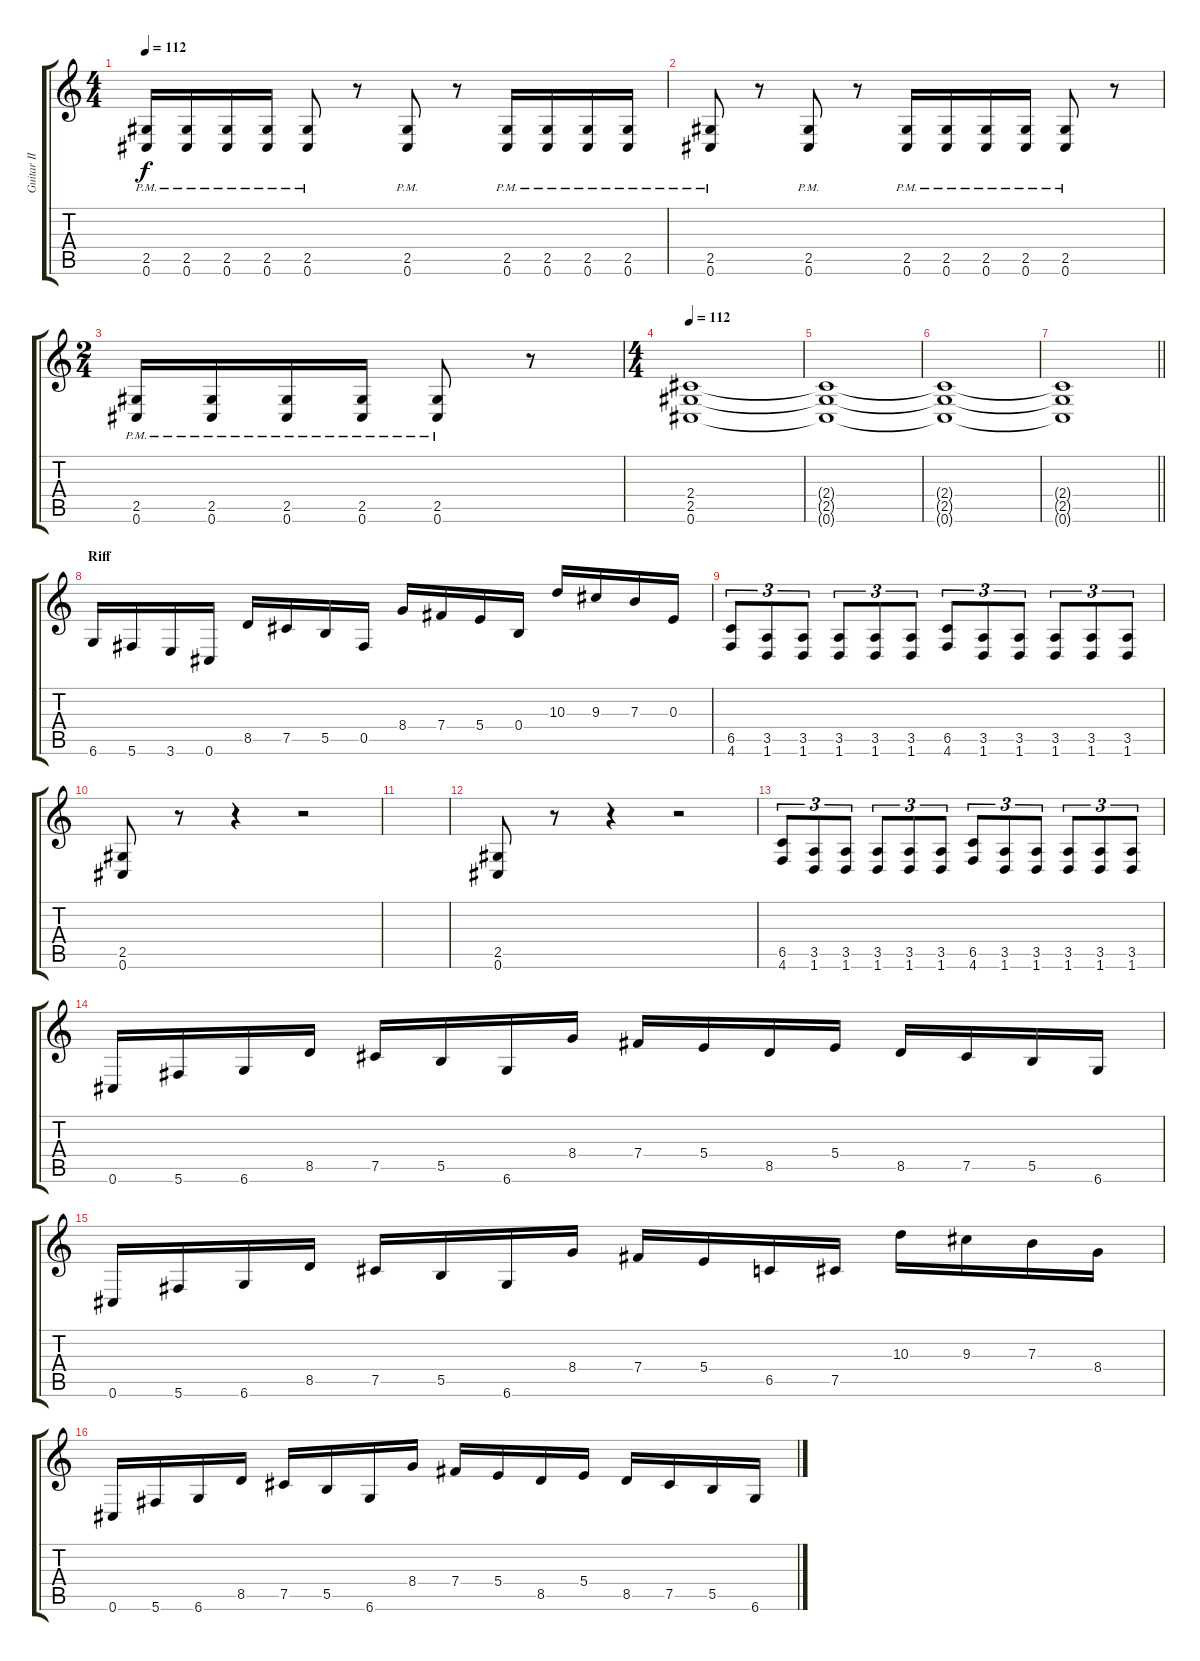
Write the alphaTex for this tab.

\track ("Guitar II" "Guitar II") {instrument distortionguitar}
\staff {score tabs}
\tuning (Db4 Ab3 E3 B2 Gb2 Db2) {hide}
\ts (4 4)
\tempo 112
\clef g2
\ks c
(2.5{pm} 0.6{pm}).16{dy f} (2.5{pm} 0.6{pm}).16 (2.5{pm} 0.6{pm}).16 (2.5{pm} 0.6{pm}).16 (2.5{pm} 0.6{pm}).8 r.8 (2.5{pm} 0.6{pm}).8 r.8 (2.5{pm} 0.6{pm}).16 (2.5{pm} 0.6{pm}).16 (2.5{pm} 0.6{pm}).16 (2.5{pm} 0.6{pm}).16 |
(2.5{pm} 0.6{pm}).8 r.8 (2.5{pm} 0.6{pm}).8 r.8 (2.5{pm} 0.6{pm}).16 (2.5{pm} 0.6{pm}).16 (2.5{pm} 0.6{pm}).16 (2.5{pm} 0.6{pm}).16 (2.5{pm} 0.6{pm}).8 r.8 |
\ts (2 4)
(2.5{pm} 0.6{pm}).16 (2.5{pm} 0.6{pm}).16 (2.5{pm} 0.6{pm}).16 (2.5{pm} 0.6{pm}).16 (2.5{pm} 0.6{pm}).8 r.8 |
\ts (4 4)
\tempo 112
(2.4 2.5 0.6).1 |
(2.4{t} 2.5{t} 0.6{t}).1 |
(2.4{t} 2.5{t} 0.6{t}).1 |
\barLineRight lightlight
(2.4{t} 2.5{t} 0.6{t}).1 |
\section ("" "Riff")
6.6.16 5.6.16 3.6.16 0.6.16 8.5.16 7.5.16 5.5.16 0.5.16 8.4.16 7.4.16 5.4.16 0.4.16 10.3.16 9.3.16 7.3.16 0.3.16 |
(6.5 4.6).8{tu (3 2)} (3.5 1.6).8{tu (3 2)} (3.5 1.6).8{tu (3 2)} (3.5 1.6).8{tu (3 2)} (3.5 1.6).8{tu (3 2)} (3.5 1.6).8{tu (3 2)} (6.5 4.6).8{tu (3 2)} (3.5 1.6).8{tu (3 2)} (3.5 1.6).8{tu (3 2)} (3.5 1.6).8{tu (3 2)} (3.5 1.6).8{tu (3 2)} (3.5 1.6).8{tu (3 2)} |
(2.5 0.6).8 r.8 r.4 r.2 |
|
(2.5 0.6).8 r.8 r.4 r.2 |
(6.5 4.6).8{tu (3 2)} (3.5 1.6).8{tu (3 2)} (3.5 1.6).8{tu (3 2)} (3.5 1.6).8{tu (3 2)} (3.5 1.6).8{tu (3 2)} (3.5 1.6).8{tu (3 2)} (6.5 4.6).8{tu (3 2)} (3.5 1.6).8{tu (3 2)} (3.5 1.6).8{tu (3 2)} (3.5 1.6).8{tu (3 2)} (3.5 1.6).8{tu (3 2)} (3.5 1.6).8{tu (3 2)} |
0.6.16 5.6.16 6.6.16 8.5.16 7.5.16 5.5.16 6.6.16 8.4.16 7.4.16 5.4.16 8.5.16 5.4.16 8.5.16 7.5.16 5.5.16 6.6.16 |
0.6.16 5.6.16 6.6.16 8.5.16 7.5.16 5.5.16 6.6.16 8.4.16 7.4.16 5.4.16 6.5.16 7.5.16 10.3.16 9.3.16 7.3.16 8.4.16 |
0.6.16 5.6.16 6.6.16 8.5.16 7.5.16 5.5.16 6.6.16 8.4.16 7.4.16 5.4.16 8.5.16 5.4.16 8.5.16 7.5.16 5.5.16 6.6.16
